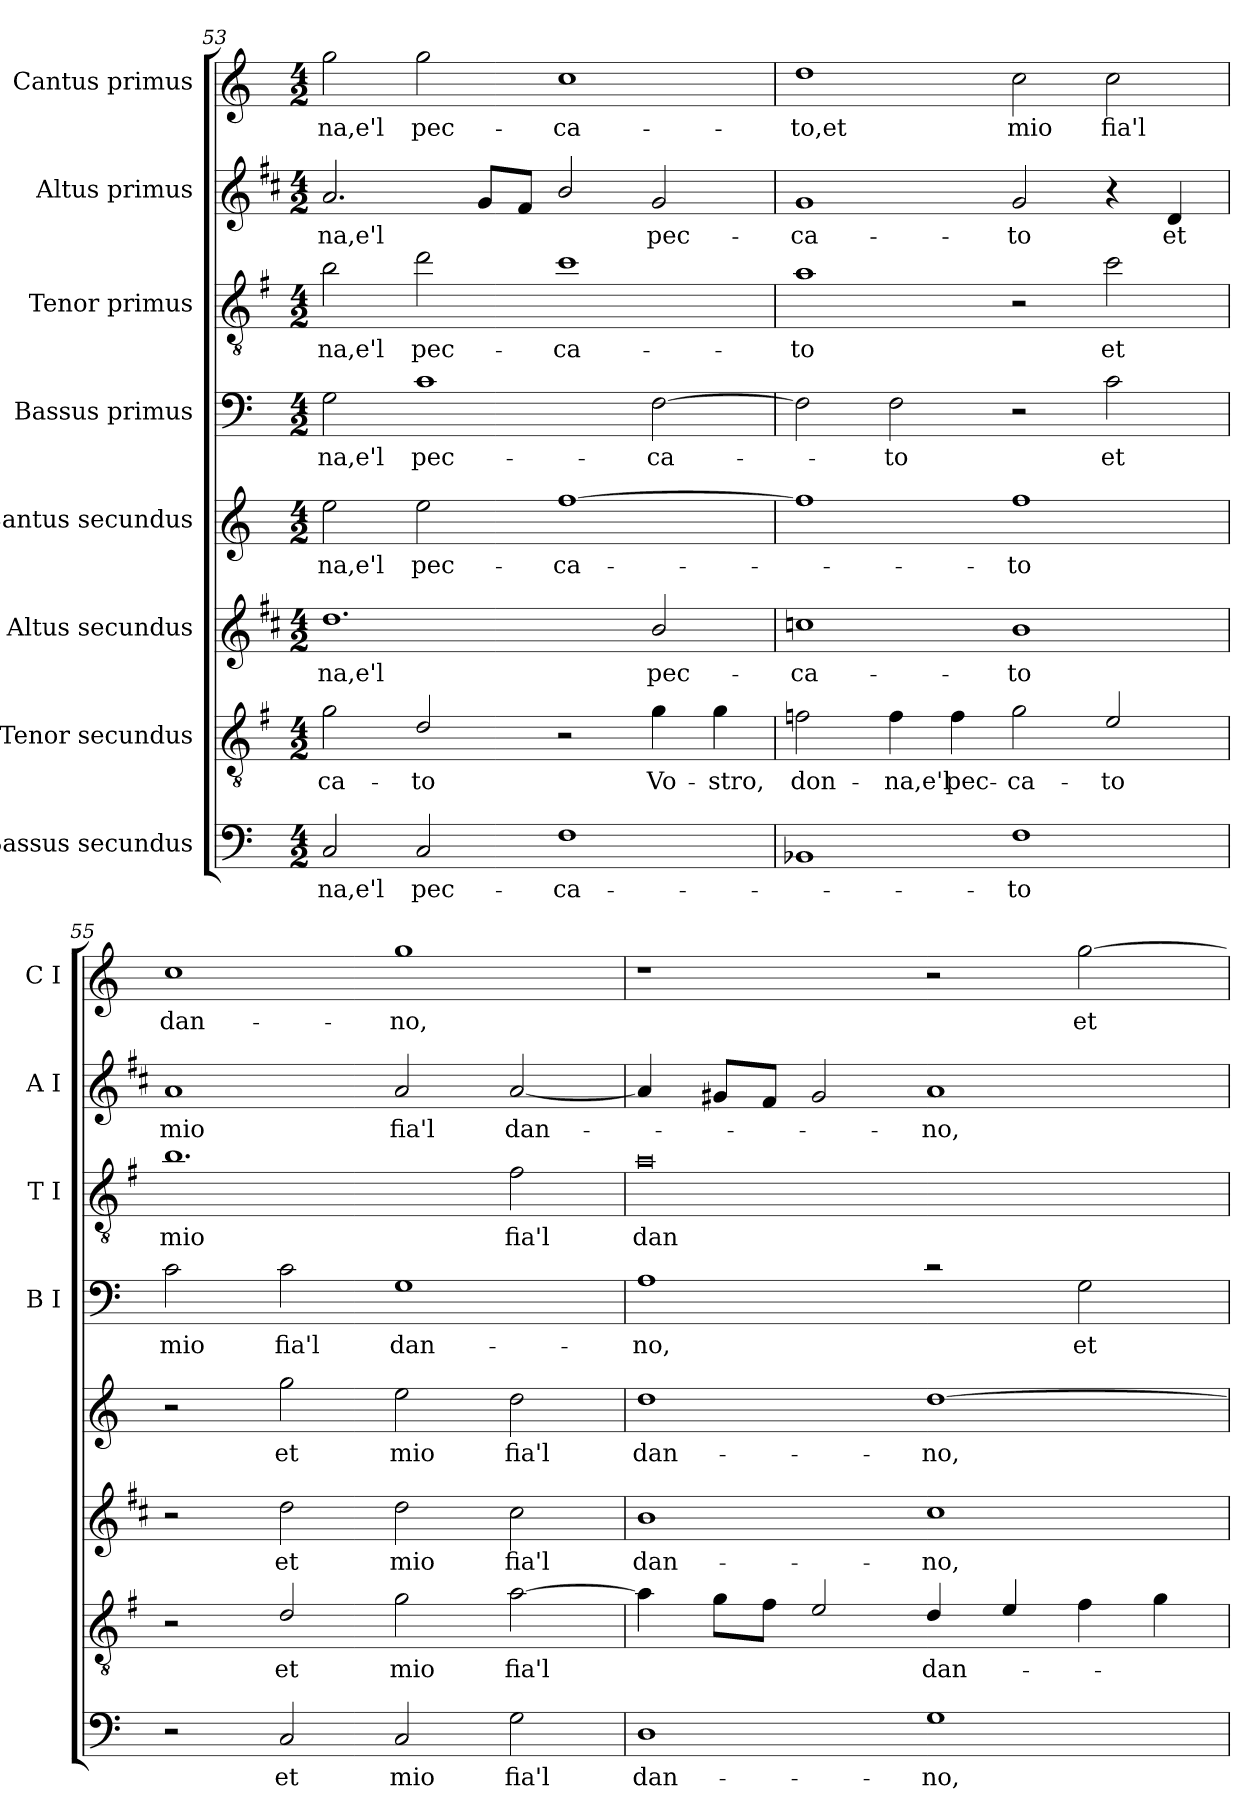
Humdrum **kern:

**kern	**text	**kern	**text	**kern	**text	**kern	**text	**kern	**text	**kern	**text	**kern	**text	**kern	**text
*part8	*part8	*part7	*part7	*part6	*part6	*part5	*part5	*part4	*part4	*part3	*part3	*part2	*part2	*part1	*part1
*staff8	*staff8	*staff7	*staff7	*staff6	*staff6	*staff5	*staff5	*staff4	*staff4	*staff3	*staff3	*staff2	*staff2	*staff1	*staff1
*I"Bassus secundus	*	*I"Tenor secundus	*	*I"Altus secundus	*	*I"Cantus secundus	*	*I"Bassus primus	*	*I"Tenor primus	*	*I"Altus primus	*	*I"Cantus primus	*
*	*	*	*	*	*	*	*	*I'B I	*	*I'T I	*	*I'A I	*	*I'C I	*
*clefF4	*	*clefGv2	*	*clefG2	*	*clefG2	*	*clefF4	*	*clefGv2	*	*clefG2	*	*clefG2	*
*	*	*ITrd4c7	*	*ITrd1c2	*	*	*	*	*	*ITrd4c7	*	*ITrd1c2	*	*	*
*k[]	*	*k[]	*	*k[]	*	*k[]	*	*k[]	*	*k[]	*	*k[]	*	*k[]	*
*C:	*	*C:	*	*C:	*	*C:	*	*C:	*	*C:	*	*C:	*	*C:	*
*M4/2	*	*M4/2	*	*M4/2	*	*M4/2	*	*M4/2	*	*M4/2	*	*M4/2	*	*M4/2	*
=53	=53	=53	=53	=53	=53	=53	=53	=53	=53	=53	=53	=53	=53	=53	=53
!	!LO:LY:b	!	!LO:LY:b	!	!LO:LY:b	!	!LO:LY:b	!	!LO:LY:b	!	!LO:LY:b	!	!LO:LY:b	!	!LO:LY:b
2C/	-na,e'l	2c\	-ca-	1.cc	-na,e'l	2ee\	-na,e'l	2G\	-na,e'l	2e\	-na,e'l	2.g/	-na,e'l	2gg\	-na,e'l
!	!LO:LY:b	!	!LO:LY:b	!	!	!	!LO:LY:b	!	!LO:LY:b	!	!LO:LY:b	!	!	!	!LO:LY:b
2C/	pec-	2G/	-to	.	.	2ee\	pec-	1c	pec-	2g\	pec-	.	.	2gg\	pec-
.	.	.	.	.	.	.	.	.	.	.	.	8f/L	.	.	.
.	.	.	.	.	.	.	.	.	.	.	.	8e/J	.	.	.
!	!LO:LY:b	!	!	!	!	!	!LO:LY:b	!	!	!	!LO:LY:b	!	!	!	!LO:LY:b
1F	-ca-	2r	.	.	.	[1ff	-ca-	.	.	1f	-ca-	2a/	.	1cc	-ca-
!	!	!	!LO:LY:b	!	!LO:LY:b	!	!	!	!LO:LY:b	!	!	!	!LO:LY:b	!	!
.	.	4c\	Vo-	2a/	pec-	.	.	[2F\	-ca-	.	.	2f/	pec-	.	.
!	!	!	!LO:LY:b	!	!	!	!	!	!	!	!	!	!	!	!
.	.	4c\	-stro,	.	.	.	.	.	.	.	.	.	.	.	.
=54	=54	=54	=54	=54	=54	=54	=54	=54	=54	=54	=54	=54	=54	=54	=54
!	!	!	!LO:LY:b	!	!LO:LY:b	!	!	!	!	!	!LO:LY:b	!	!LO:LY:b	!	!LO:LY:b
1BB-X	.	2B-X\	don-	1b-X	-ca-	1ff]	.	2F\]	.	1d	-to	1f	-ca-	1dd	-to,et
!	!	!	!LO:LY:b	!	!	!	!	!	!LO:LY:b	!	!	!	!	!	!
.	.	4B-\	-na,e'l	.	.	.	.	2F\	-to	.	.	.	.	.	.
!	!	!	!LO:LY:b	!	!	!	!	!	!	!	!	!	!	!	!
.	.	4B-\	pec-	.	.	.	.	.	.	.	.	.	.	.	.
!	!LO:LY:b	!	!LO:LY:b	!	!LO:LY:b	!	!LO:LY:b	!	!	!	!	!	!LO:LY:b	!	!LO:LY:b
1F	-to	2c\	-ca-	1a	-to	1ff	-to	2r	.	2r	.	2f/	-to	2cc\	mio
!	!	!	!LO:LY:b	!	!	!	!	!	!LO:LY:b	!	!LO:LY:b	!	!	!	!LO:LY:b
.	.	2A/	-to	.	.	.	.	2c\	et	2f\	et	4r	.	2cc\	fia'l
!	!	!	!	!	!	!	!	!	!	!	!	!	!LO:LY:b	!	!
.	.	.	.	.	.	.	.	.	.	.	.	4c/	et	.	.
!!LO:PB:g=z
=55	=55	=55	=55	=55	=55	=55	=55	=55	=55	=55	=55	=55	=55	=55	=55
!	!	!	!	!	!	!	!	!	!LO:LY:b	!	!LO:LY:b	!	!LO:LY:b	!	!LO:LY:b
2r	.	2r	.	2r	.	2r	.	2c\	mio	1.e	mio	1g	mio	1cc	dan-
!	!LO:LY:b	!	!LO:LY:b	!	!LO:LY:b	!	!LO:LY:b	!	!LO:LY:b	!	!	!	!	!	!
2C/	et	2G/	et	2cc\	et	2gg\	et	2c\	fia'l	.	.	.	.	.	.
!	!LO:LY:b	!	!LO:LY:b	!	!LO:LY:b	!	!LO:LY:b	!	!LO:LY:b	!	!	!	!LO:LY:b	!	!LO:LY:b
2C/	mio	2c\	mio	2cc\	mio	2ee\	mio	1G	dan-	.	.	2g/	fia'l	1gg	-no,
!	!LO:LY:b	!	!LO:LY:b	!	!LO:LY:b	!	!LO:LY:b	!	!	!	!LO:LY:b	!	!LO:LY:b	!	!
2G\	fia'l	[2d\	fia'l	2b\	fia'l	2dd\	fia'l	.	.	2B\	fia'l	[2g/	dan-	.	.
=56	=56	=56	=56	=56	=56	=56	=56	=56	=56	=56	=56	=56	=56	=56	=56
!	!LO:LY:b	!	!	!	!LO:LY:b	!	!LO:LY:b	!	!LO:LY:b	!	!LO:LY:b	!	!	!	!
1D	dan-	4d\]	.	1a	dan-	1dd	dan-	1A	-no,	0d	dan-	4g/]	.	1r	.
.	.	8c\L	.	.	.	.	.	.	.	.	.	8f#X/L	.	.	.
.	.	8B\J	.	.	.	.	.	.	.	.	.	8e/J	.	.	.
.	.	2A/	.	.	.	.	.	.	.	.	.	2f#/	.	.	.
!	!LO:LY:b	!	!LO:LY:b	!	!LO:LY:b	!	!LO:LY:b	!	!	!	!	!	!LO:LY:b	!	!
1G	-no,	4G/	dan-	1b	-no,	[1dd	-no,	2rc	.	.	.	1g	-no,	2r	.
.	.	4A/	.	.	.	.	.	.	.	.	.	.	.	.	.
!	!	!	!	!	!	!	!	!	!LO:LY:b	!	!	!	!	!	!LO:LY:b
.	.	4B\	.	.	.	.	.	2G\	et	.	.	.	.	[2gg\	et
.	.	4c\	.	.	.	.	.	.	.	.	.	.	.	.	.
=	=	=	=	=	=	=	=	=	=	=	=	=	=	=	=
*-	*-	*-	*-	*-	*-	*-	*-	*-	*-	*-	*-	*-	*-	*-	*-
